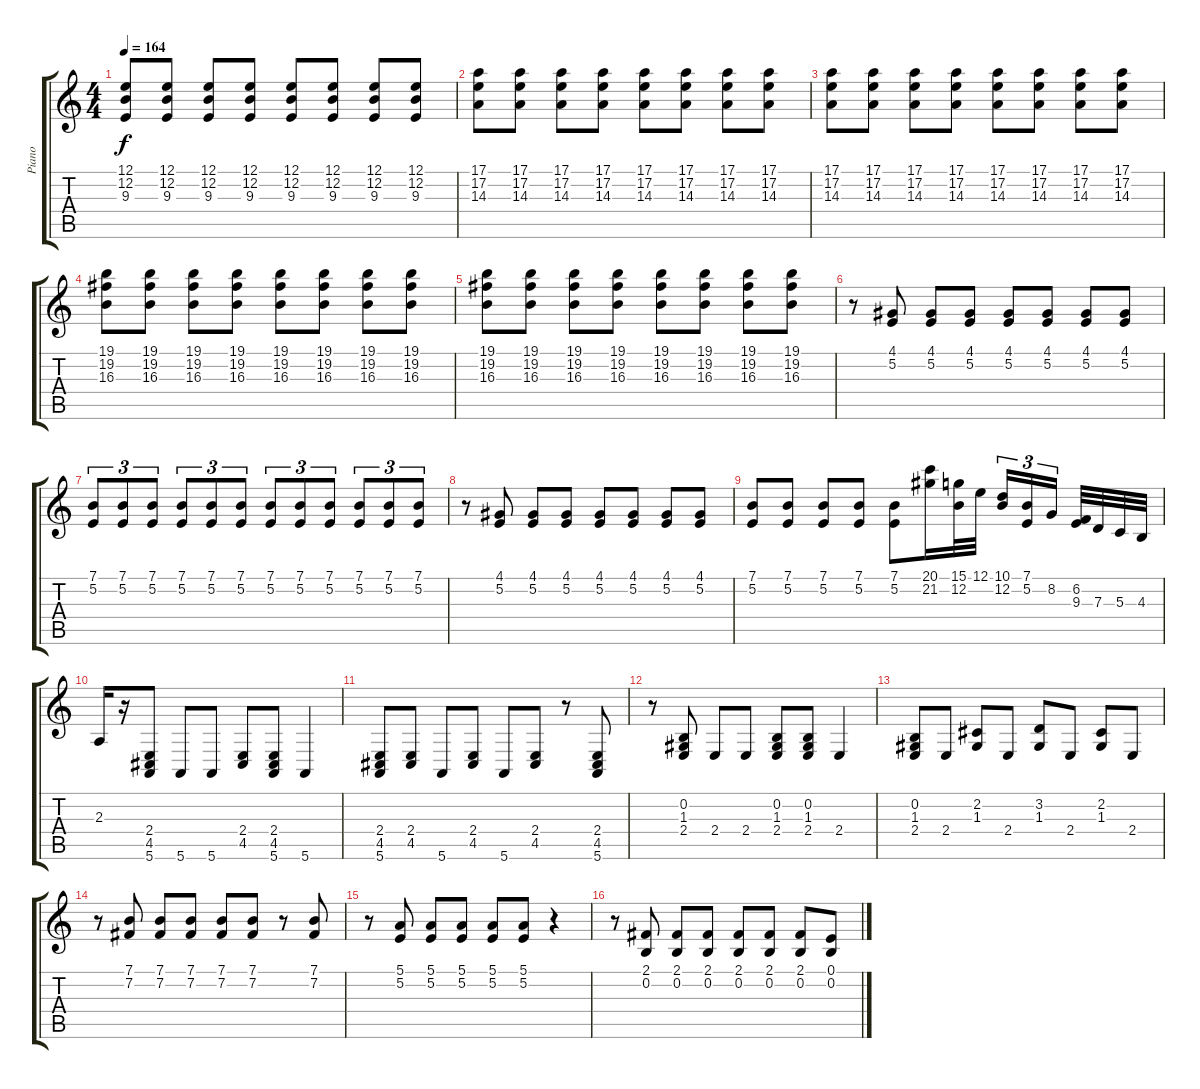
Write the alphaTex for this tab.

\track ("Piano" "Piano") {instrument brightacousticpiano}
\staff {score tabs}
\tuning (E4 B3 G3 D3 A2 E2) {hide}
\ts (4 4)
\tempo 164
\clef g2
\ks c
(12.1 12.2 9.3).8{dy f} (12.1 12.2 9.3).8 (12.1 12.2 9.3).8 (12.1 12.2 9.3).8 (12.1 12.2 9.3).8 (12.1 12.2 9.3).8 (12.1 12.2 9.3).8 (12.1 12.2 9.3).8 |
(17.1 17.2 14.3).8 (17.1 17.2 14.3).8 (17.1 17.2 14.3).8 (17.1 17.2 14.3).8 (17.1 17.2 14.3).8 (17.1 17.2 14.3).8 (17.1 17.2 14.3).8 (17.1 17.2 14.3).8 |
(17.1 17.2 14.3).8 (17.1 17.2 14.3).8 (17.1 17.2 14.3).8 (17.1 17.2 14.3).8 (17.1 17.2 14.3).8 (17.1 17.2 14.3).8 (17.1 17.2 14.3).8 (17.1 17.2 14.3).8 |
(19.1 19.2 16.3).8 (19.1 19.2 16.3).8 (19.1 19.2 16.3).8 (19.1 19.2 16.3).8 (19.1 19.2 16.3).8 (19.1 19.2 16.3).8 (19.1 19.2 16.3).8 (19.1 19.2 16.3).8 |
(19.1 19.2 16.3).8 (19.1 19.2 16.3).8 (19.1 19.2 16.3).8 (19.1 19.2 16.3).8 (19.1 19.2 16.3).8 (19.1 19.2 16.3).8 (19.1 19.2 16.3).8 (19.1 19.2 16.3).8 |
r.8 (4.1 5.2).8 (4.1 5.2).8 (4.1 5.2).8 (4.1 5.2).8 (4.1 5.2).8 (4.1 5.2).8 (4.1 5.2).8 |
(7.1 5.2).8{tu (3 2)} (7.1 5.2).8{tu (3 2)} (7.1 5.2).8{tu (3 2)} (7.1 5.2).8{tu (3 2)} (7.1 5.2).8{tu (3 2)} (7.1 5.2).8{tu (3 2)} (7.1 5.2).8{tu (3 2)} (7.1 5.2).8{tu (3 2)} (7.1 5.2).8{tu (3 2)} (7.1 5.2).8{tu (3 2)} (7.1 5.2).8{tu (3 2)} (7.1 5.2).8{tu (3 2)} |
r.8 (4.1 5.2).8 (4.1 5.2).8 (4.1 5.2).8 (4.1 5.2).8 (4.1 5.2).8 (4.1 5.2).8 (4.1 5.2).8 |
(7.1 5.2).8 (7.1 5.2).8 (7.1 5.2).8 (7.1 5.2).8 (7.1 5.2).8 (20.1 21.2).16 (15.1 12.2).32 12.1.32 (10.1 12.2).16{tu (3 2)} (7.1 5.2).16{tu (3 2)} 8.2.16{tu (3 2)} (6.2 9.3).32 7.3.32 5.3.32 4.3.32 |
2.3.16 r.16 (2.4 4.5 5.6).8 5.6.8 5.6.8 (2.4 4.5).8 (2.4 4.5 5.6).8 5.6.4 |
(2.4 4.5 5.6).8 (2.4 4.5).8 5.6.8 (2.4 4.5).8 5.6.8 (2.4 4.5).8 r.8 (2.4 4.5 5.6).8 |
r.8 (0.2 1.3 2.4).8 2.4.8 2.4.8 (0.2 1.3 2.4).8 (0.2 1.3 2.4).8 2.4.4 |
(0.2 1.3 2.4).8 2.4.8 (2.2 1.3).8 2.4.8 (3.2 1.3).8 2.4.8 (2.2 1.3).8 2.4.8 |
r.8 (7.1 7.2).8 (7.1 7.2).8 (7.1 7.2).8 (7.1 7.2).8 (7.1 7.2).8 r.8 (7.1 7.2).8 |
r.8 (5.1 5.2).8 (5.1 5.2).8 (5.1 5.2).8 (5.1 5.2).8 (5.1 5.2).8 r.4 |
r.8 (2.1 0.2).8 (2.1 0.2).8 (2.1 0.2).8 (2.1 0.2).8 (2.1 0.2).8 (2.1 0.2).8 (0.1 0.2).8
